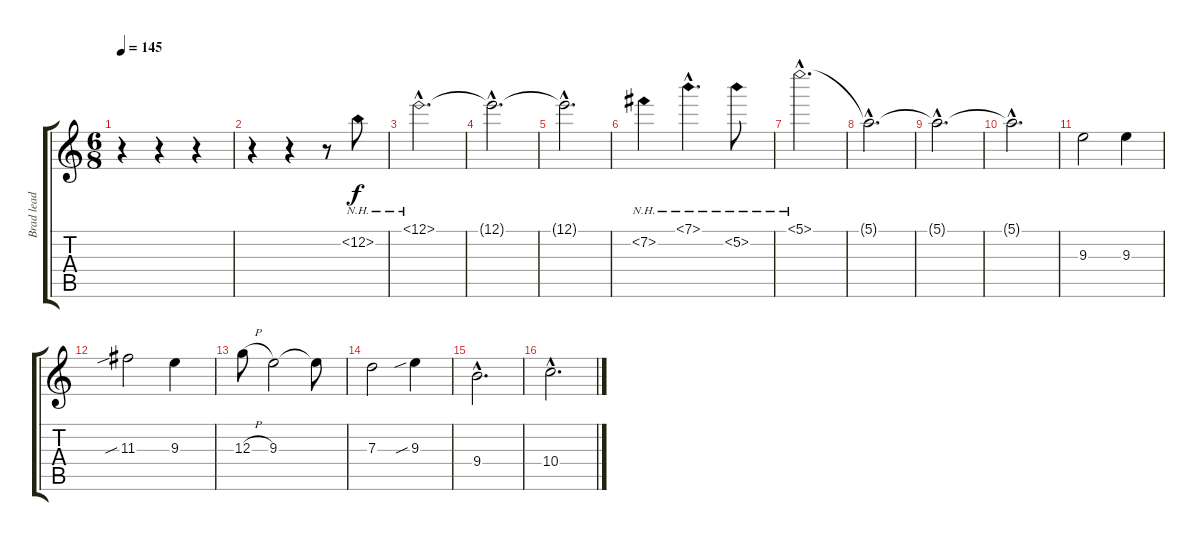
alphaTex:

\track ("Brad lead" "Brad lead") {instrument distortionguitar}
\staff {score tabs}
\tuning (E4 B3 G3 D3 A2 E2) {hide}
\ts (6 8)
\tempo 145
\clef g2
\ks c
r.4{dy f instrument distortionguitar} r.4 r.4 |
r.4 r.4 r.8 12.2{nh}.8 |
12.1{nh hac}.2{d} |
12.1{hac t}.2{d} |
12.1{hac t}.2{d} |
7.2{nh}.4 7.1{nh hac}.4{d} 5.2{nh}.8 |
5.1{nh hac}.2{d} |
5.1{hac t}.2{d} |
5.1{hac t}.2{d} |
5.1{hac t}.2{d} |
9.3.2 9.3.4 |
11.3{sib}.2 9.3.4 |
12.3{h}.8 9.3.2 9.3{t}.8 |
7.3.2 9.3{sib}.4 |
9.4{hac}.2{d} |
10.4{hac}.2{d}
